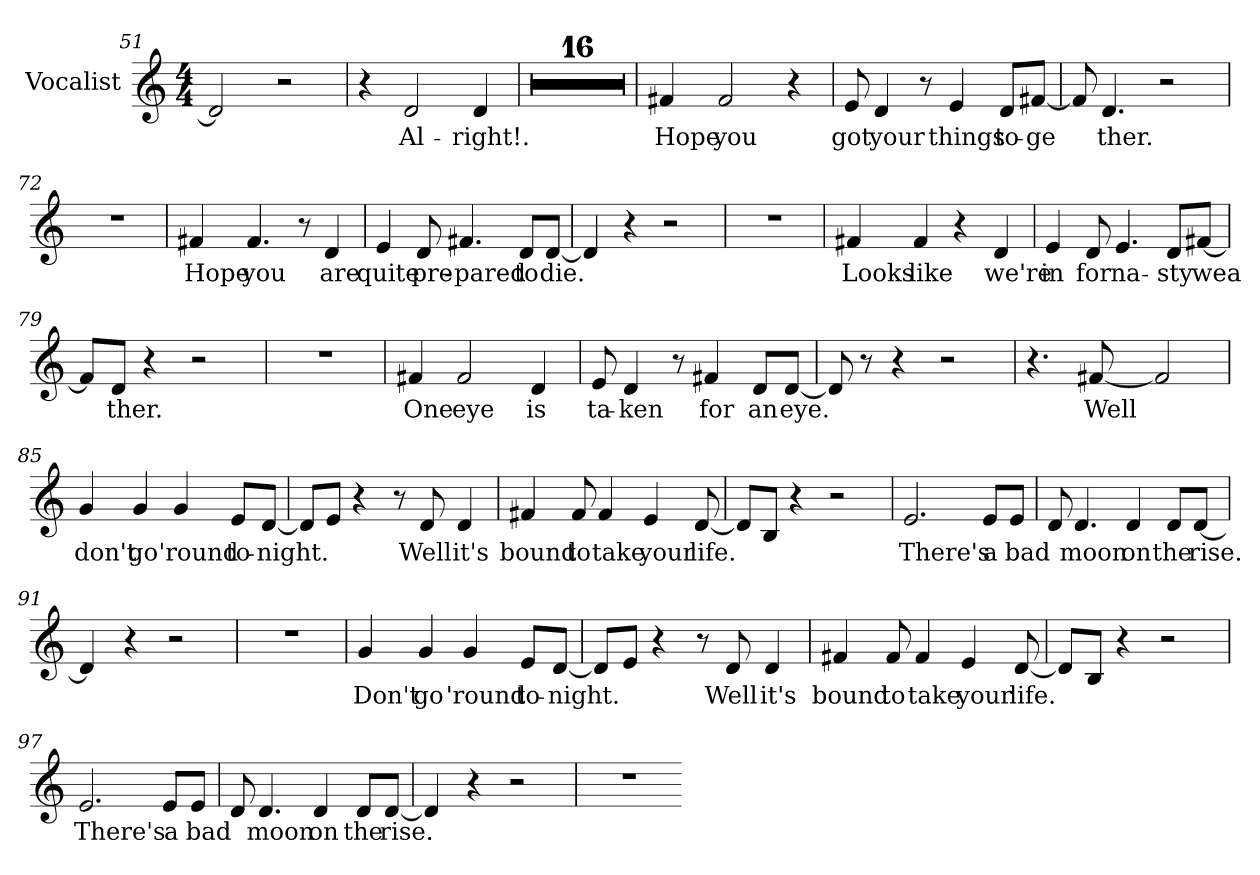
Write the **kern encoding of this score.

**kern	**text
*part1	*part1
*staff1	*staff1
*I"Vocalist	*
*clefG2	*
*M4/4	*
=51	=51
2d]	_
2r	.
=52	=52
4r	.
2d	Al-
4d	-right!.
=53	=53
1r	.
=54	=54
1r	.
=55	=55
1r	.
=56	=56
1r	.
=57	=57
1r	.
=58	=58
1r	.
=59	=59
1r	.
=60	=60
1r	.
=61	=61
1r	.
=62	=62
1r	.
=63	=63
1r	.
=64	=64
1r	.
=65	=65
1r	.
=66	=66
1r	.
=67	=67
1r	.
=68	=68
1r	.
=69	=69
4f#X	Hope
2f#	you
4r	.
=70	=70
8e	got
4d	your
8r	.
4e	things
8d/L	to-
[8f#X/J	-ge-
=71	=71
8f#]	_
4.d	-ther.
2r	.
=72	=72
1r	.
=73	=73
4f#X	Hope
4.f#	you
8r	.
4d	are
=74	=74
4e	quite
8d	pre-
4.f#X	-pared
8d/L	to
[8d/J	die.
=75	=75
4d]	_
4r	.
2r	.
=76	=76
1r	.
=77	=77
4f#X	Looks
4f#	like
4r	.
4d	we're
=78	=78
4e	in
8d	for
4.e	na-
8d/L	-sty
[8f#X/J	wea-
=79	=79
8f#/L]	_
8d/J	-ther.
4r	.
2r	.
=80	=80
1r	.
=81	=81
4f#X	One
2f#	eye
4d	is
=82	=82
8e	ta-
4d	-ken
8r	.
4f#X	for
8d/L	an
[8d/J	eye.
=83	=83
8d]	_
8r	.
4r	.
2r	.
=84	=84
4.r	.
[8f#X	Well
2f#]	_
=85	=85
4g	don't
4g	go
4g	'round
8e/L	to-
[8d/J	-night.
=86	=86
8d/L]	_
8e/J	_
4r	.
8r	.
8d	Well
4d	it's
=87	=87
4f#X	bound
8f#	to
4f#	take
4e	your
[8d	life.
=88	=88
8d/L]	_
8B/J	_
4r	.
2r	.
=89	=89
2.e	There's
8e/L	a
8e/J	bad
=90	=90
8d	_
4.d	moon
4d	on
8d/L	the
[8d/J	rise.
=91	=91
4d]	_
4r	.
2r	.
=92	=92
1r	.
=93	=93
4g	Don't
4g	go
4g	'round
8e/L	to-
[8d/J	-night.
=94	=94
8d/L]	_
8e/J	_
4r	.
8r	.
8d	Well
4d	it's
=95	=95
4f#X	bound
8f#	to
4f#	take
4e	your
[8d	life.
=96	=96
8d/L]	_
8B/J	_
4r	.
2r	.
=97	=97
2.e	There's
8e/L	a
8e/J	bad
=98	=98
8d	_
4.d	moon
4d	on
8d/L	the
[8d/J	rise.
=99	=99
4d]	_
4r	.
2r	.
=100	=100
1r	.
=-	=-
*-	*-
